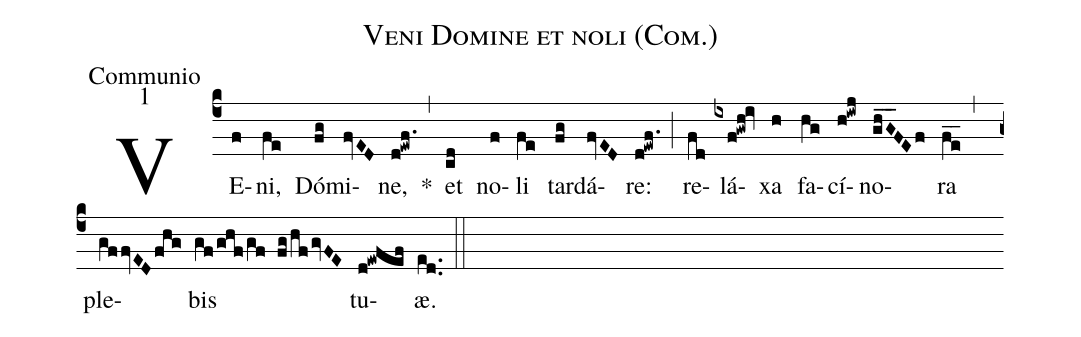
name: Veni Domine et noli (Com.);
office-part: Communio;
mode: 1;
%%
(c4) VE(f)ni,(fe) Dó(fg)mi(fvED)ne,(d!ewf.) *(,) et(cd) no(f)li(fe) tar(fg)dá(fvED)re:(d!ewf.) (;) re(fd)lá(ixf!gwh!iv)xa(h) fa(hg)cí(h!iwj)no(gh_G_FEf)ra(fe__) (,) ple(gffvEDfhg)bis(gf/ghf/gf fg/hf/gvFE) tu(d!ewfef)æ.(ed..) (::)
